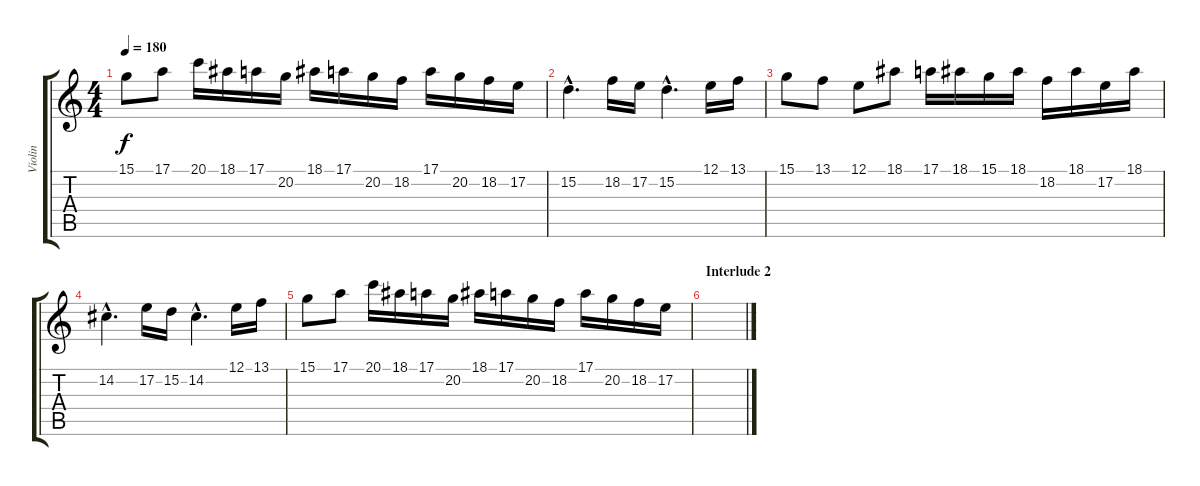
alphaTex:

\track ("Violin" "Violin") {instrument violin}
\staff {score tabs}
\tuning (E4 B3 G3 D3 A2 E2) {hide}
\ts (4 4)
\tempo 180
\clef g2
\ks c
15.1.8{dy f} 17.1.8 20.1.16 18.1.16 17.1.16 20.2.16 18.1.16 17.1.16 20.2.16 18.2.16 17.1.16 20.2.16 18.2.16 17.2.16 |
15.2{hac}.4{d} 18.2.16 17.2.16 15.2{hac}.4{d} 12.1.16 13.1.16 |
15.1.8 13.1.8 12.1.8 18.1.8 17.1.16 18.1.16 15.1.16 18.1.16 18.2.16 18.1.16 17.2.16 18.1.16 |
14.2{hac}.4{d} 17.2.16 15.2.16 14.2{hac}.4{d} 12.1.16 13.1.16 |
15.1.8 17.1.8 20.1.16 18.1.16 17.1.16 20.2.16 18.1.16 17.1.16 20.2.16 18.2.16 17.1.16 20.2.16 18.2.16 17.2.16 |
\section ("" "Interlude 2")
